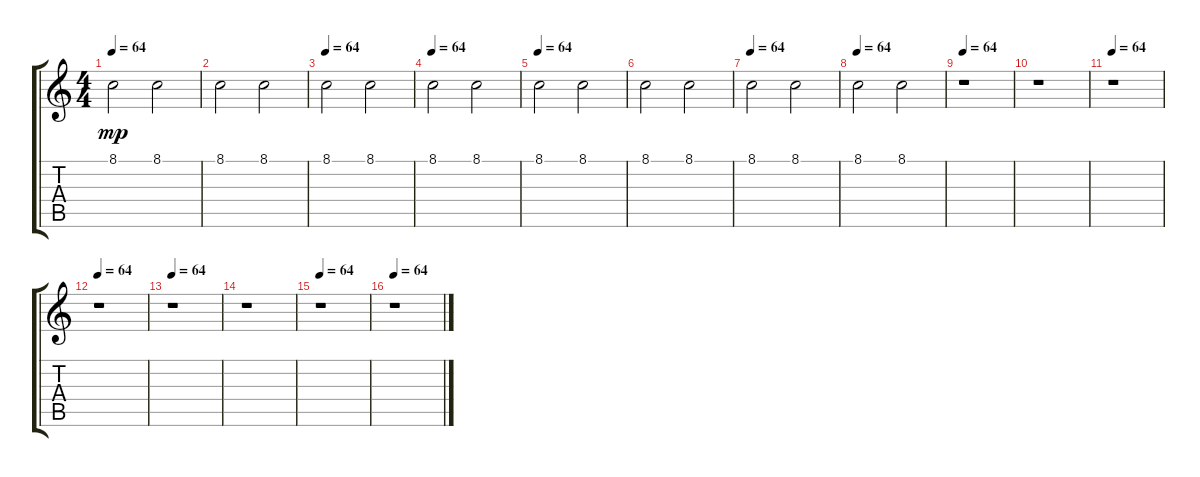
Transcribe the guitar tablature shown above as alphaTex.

\track "" {instrument shamisen}
\staff {score tabs}
\tuning (E4 B3 G3 D3 A2 E2) {hide}
\ts (4 4)
\tempo 64
\clef g2
\ks c
8.1.2{dy mp instrument shamisen} 8.1.2 |
8.1.2 8.1.2 |
\tempo 64
8.1.2 8.1.2 |
\tempo 64
8.1.2 8.1.2 |
\tempo 64
8.1.2 8.1.2 |
8.1.2 8.1.2 |
\tempo 64
8.1.2 8.1.2 |
\tempo 64
8.1.2 8.1.2 |
\tempo 64
r.1 |
r.1 |
\tempo 64
r.1 |
\tempo 64
r.1 |
\tempo 64
r.1 |
r.1 |
\tempo 64
r.1 |
\tempo 64
r.1
